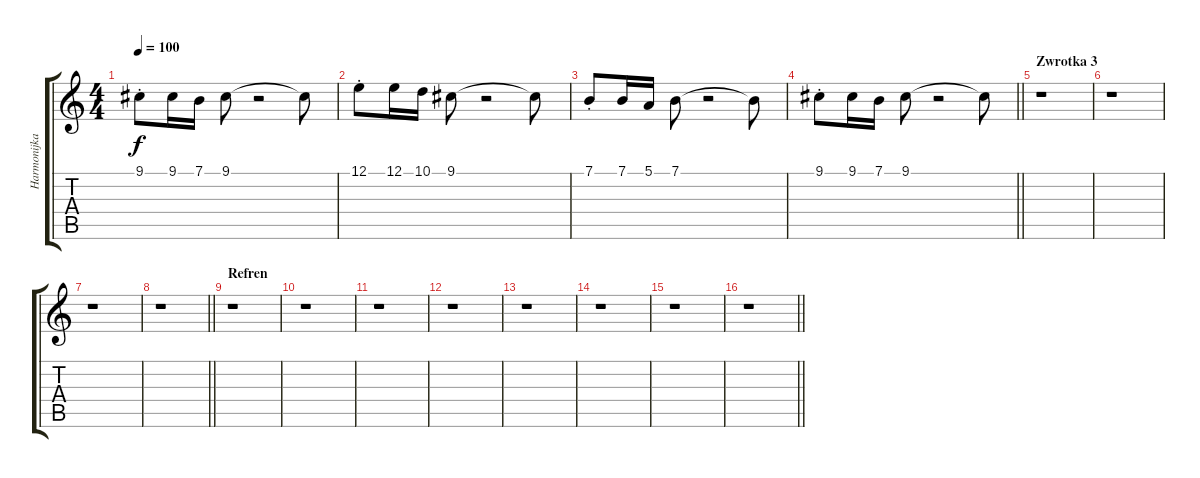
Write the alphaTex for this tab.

\track ("Harmonijka Druga" "Harmonijka") {instrument accordion}
\staff {score tabs}
\tuning (E4 B3 G3 D3 A2 E2) {hide}
\ts (4 4)
\tempo 100
\clef g2
\ks c
9.1{st}.8{dy f} 9.1.16 7.1.16 9.1.8 r.2 9.1{t}.8 |
12.1{st}.8 12.1.16 10.1.16 9.1.8 r.2 9.1{t}.8 |
7.1{st}.8 7.1.16 5.1.16 7.1.8 r.2 7.1{t}.8 |
\barLineRight lightlight
9.1{st}.8 9.1.16 7.1.16 9.1.8 r.2 9.1{t}.8 |
\section ("" "Zwrotka 3")
r.1 |
r.1 |
r.1 |
\barLineRight lightlight
r.1 |
\section ("" "Refren")
r.1 |
r.1 |
r.1 |
r.1 |
r.1 |
r.1 |
r.1 |
\barLineRight lightlight
r.1
